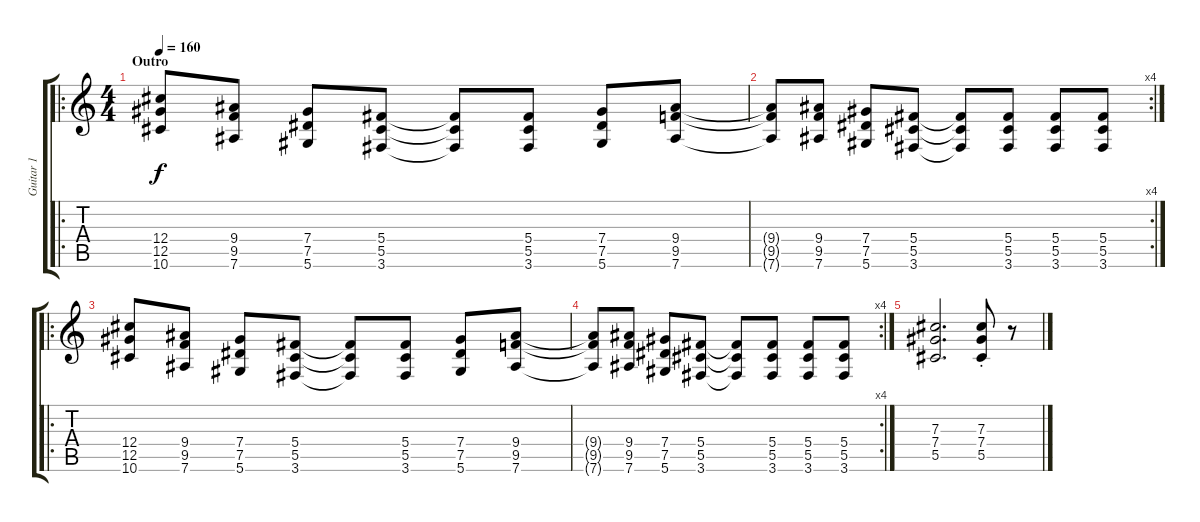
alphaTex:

\track ("Guitar 1" "Guitar 1") {instrument overdrivenguitar}
\staff {score tabs}
\tuning (Eb4 Bb3 Gb3 Db3 Ab2 Eb2) {hide}
\ro
\ts (4 4)
\section ("" "Outro")
\tempo 160
\clef g2
\ks c
(12.4 12.5 10.6).8{dy f} (9.4 9.5 7.6).8 (7.4 7.5 5.6).8 (5.4 5.5 3.6).8 (5.4{t} 5.5{t} 3.6{t}).8 (5.4 5.5 3.6).8 (7.4 7.5 5.6).8 (9.4 9.5 7.6).8 |
\rc 4
(9.4{t} 9.5{t} 7.6{t}).8 (9.4 9.5 7.6).8 (7.4 7.5 5.6).8 (5.4 5.5 3.6).8 (5.4{t} 5.5{t} 3.6{t}).8 (5.4 5.5 3.6).8 (5.4 5.5 3.6).8 (5.4 5.5 3.6).8 |
\ro
(12.4 12.5 10.6).8 (9.4 9.5 7.6).8 (7.4 7.5 5.6).8 (5.4 5.5 3.6).8 (5.4{t} 5.5{t} 3.6{t}).8 (5.4 5.5 3.6).8 (7.4 7.5 5.6).8 (9.4 9.5 7.6).8 |
\rc 4
(9.4{t} 9.5{t} 7.6{t}).8 (9.4 9.5 7.6).8 (7.4 7.5 5.6).8 (5.4 5.5 3.6).8 (5.4{t} 5.5{t} 3.6{t}).8 (5.4 5.5 3.6).8 (5.4 5.5 3.6).8 (5.4 5.5 3.6).8 |
(7.3 7.4 5.5).2{d} (7.3{st} 7.4 5.5).8 r.8
